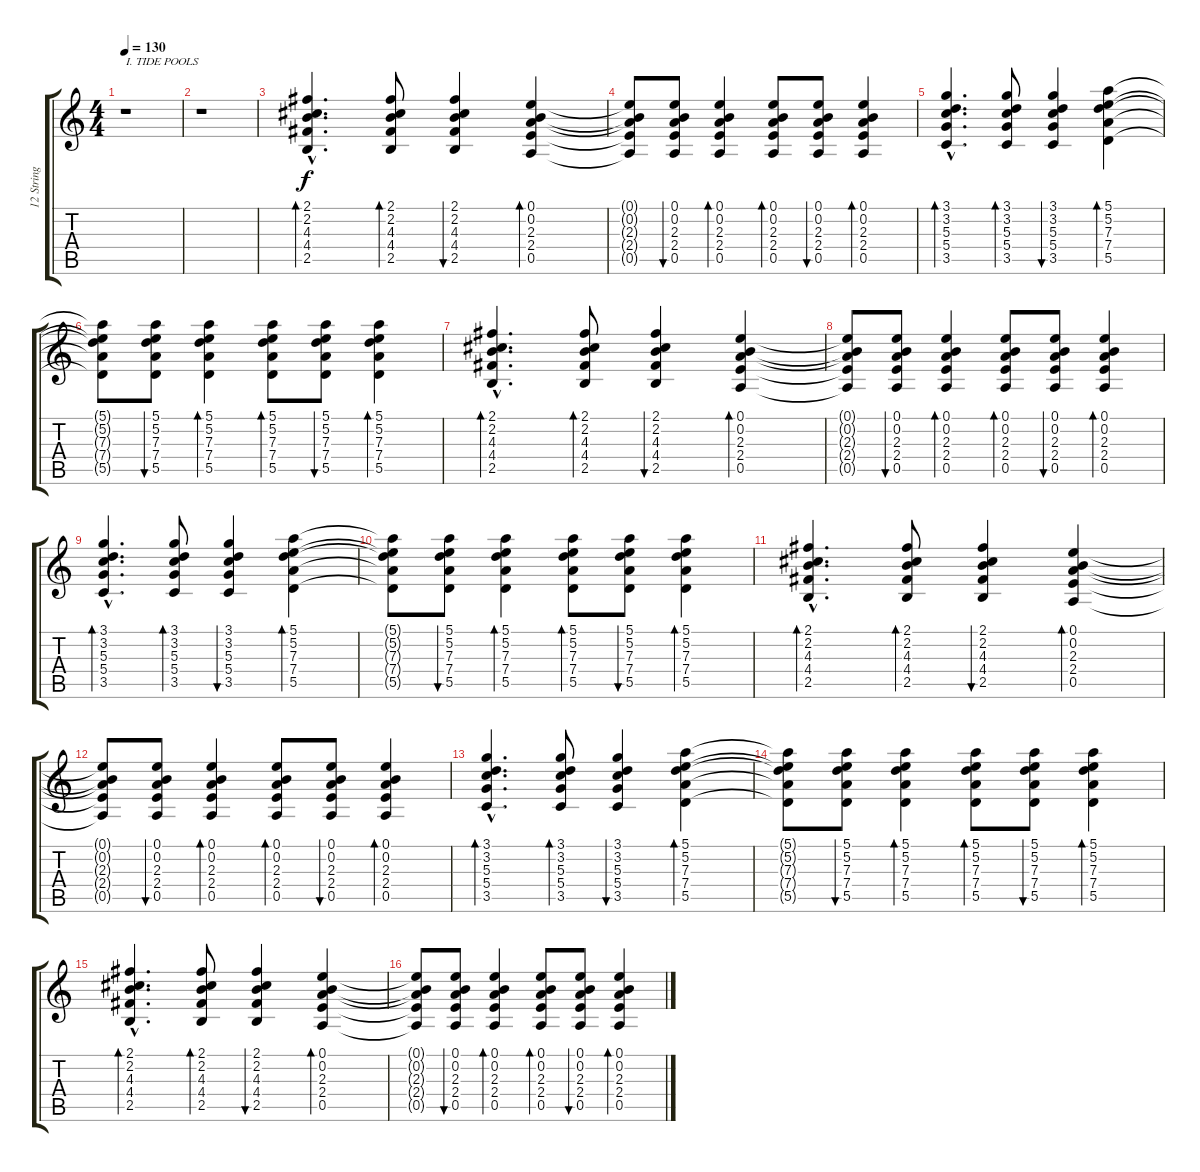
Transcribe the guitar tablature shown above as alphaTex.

\track ("12 String Acoustic" "12 String ") {instrument acousticguitarsteel}
\staff {score tabs}
\tuning (E4 B3 G3 D3 A2 E2) {hide}
\ts (4 4)
\tempo 130
\tempo 110
\tempo 130
\clef g2
\ks c
r.1{txt "I. TIDE POOLS" dy f instrument acousticguitarsteel} |
r.1 |
(2.1{hac} 2.2{hac} 4.3{hac} 4.4{hac} 2.5{hac}).4{d bd 120 balance 8} (2.1 2.2 4.3 4.4 2.5).8{bd 60} (2.1 2.2 4.3 4.4 2.5).4{bu 60} (0.1 0.2 2.3 2.4 0.5).4{bd 120} |
(0.1{t} 0.2{t} 2.3{t} 2.4{t} 0.5{t}).8 (0.1 0.2 2.3 2.4 0.5).8{bu 60} (0.1 0.2 2.3 2.4 0.5).4{bd 120} (0.1 0.2 2.3 2.4 0.5).8{bd 60} (0.1 0.2 2.3 2.4 0.5).8{bu 60} (0.1 0.2 2.3 2.4 0.5).4{bd 120} |
(3.1{hac} 3.2{hac} 5.3{hac} 5.4{hac} 3.5{hac}).4{d bd 120} (3.1 3.2 5.3 5.4 3.5).8{bd 60} (3.1 3.2 5.3 5.4 3.5).4{bu 60} (5.1 5.2 7.3 7.4 5.5).4{bd 120} |
(5.1{t} 5.2{t} 7.3{t} 7.4{t} 5.5{t}).8 (5.1 5.2 7.3 7.4 5.5).8{bu 60} (5.1 5.2 7.3 7.4 5.5).4{bd 120} (5.1 5.2 7.3 7.4 5.5).8{bd 60} (5.1 5.2 7.3 7.4 5.5).8{bu 60} (5.1 5.2 7.3 7.4 5.5).4{bd 120} |
(2.1{hac} 2.2{hac} 4.3{hac} 4.4{hac} 2.5{hac}).4{d bd 120} (2.1 2.2 4.3 4.4 2.5).8{bd 60} (2.1 2.2 4.3 4.4 2.5).4{bu 60} (0.1 0.2 2.3 2.4 0.5).4{bd 120} |
(0.1{t} 0.2{t} 2.3{t} 2.4{t} 0.5{t}).8 (0.1 0.2 2.3 2.4 0.5).8{bu 60} (0.1 0.2 2.3 2.4 0.5).4{bd 120} (0.1 0.2 2.3 2.4 0.5).8{bd 60} (0.1 0.2 2.3 2.4 0.5).8{bu 60} (0.1 0.2 2.3 2.4 0.5).4{bd 120} |
(3.1{hac} 3.2{hac} 5.3{hac} 5.4{hac} 3.5{hac}).4{d bd 120} (3.1 3.2 5.3 5.4 3.5).8{bd 60} (3.1 3.2 5.3 5.4 3.5).4{bu 60} (5.1 5.2 7.3 7.4 5.5).4{bd 120} |
(5.1{t} 5.2{t} 7.3{t} 7.4{t} 5.5{t}).8 (5.1 5.2 7.3 7.4 5.5).8{bu 60} (5.1 5.2 7.3 7.4 5.5).4{bd 120} (5.1 5.2 7.3 7.4 5.5).8{bd 60} (5.1 5.2 7.3 7.4 5.5).8{bu 60} (5.1 5.2 7.3 7.4 5.5).4{bd 120} |
(2.1{hac} 2.2{hac} 4.3{hac} 4.4{hac} 2.5{hac}).4{d bd 120} (2.1 2.2 4.3 4.4 2.5).8{bd 60} (2.1 2.2 4.3 4.4 2.5).4{bu 60} (0.1 0.2 2.3 2.4 0.5).4{bd 120} |
(0.1{t} 0.2{t} 2.3{t} 2.4{t} 0.5{t}).8 (0.1 0.2 2.3 2.4 0.5).8{bu 60} (0.1 0.2 2.3 2.4 0.5).4{bd 120} (0.1 0.2 2.3 2.4 0.5).8{bd 60} (0.1 0.2 2.3 2.4 0.5).8{bu 60} (0.1 0.2 2.3 2.4 0.5).4{bd 120} |
(3.1{hac} 3.2{hac} 5.3{hac} 5.4{hac} 3.5{hac}).4{d bd 120} (3.1 3.2 5.3 5.4 3.5).8{bd 60} (3.1 3.2 5.3 5.4 3.5).4{bu 60} (5.1 5.2 7.3 7.4 5.5).4{bd 120} |
(5.1{t} 5.2{t} 7.3{t} 7.4{t} 5.5{t}).8 (5.1 5.2 7.3 7.4 5.5).8{bu 60} (5.1 5.2 7.3 7.4 5.5).4{bd 120} (5.1 5.2 7.3 7.4 5.5).8{bd 60} (5.1 5.2 7.3 7.4 5.5).8{bu 60} (5.1 5.2 7.3 7.4 5.5).4{bd 120} |
(2.1{hac} 2.2{hac} 4.3{hac} 4.4{hac} 2.5{hac}).4{d bd 120} (2.1 2.2 4.3 4.4 2.5).8{bd 60} (2.1 2.2 4.3 4.4 2.5).4{bu 60} (0.1 0.2 2.3 2.4 0.5).4{bd 120} |
(0.1{t} 0.2{t} 2.3{t} 2.4{t} 0.5{t}).8 (0.1 0.2 2.3 2.4 0.5).8{bu 60} (0.1 0.2 2.3 2.4 0.5).4{bd 120} (0.1 0.2 2.3 2.4 0.5).8{bd 60} (0.1 0.2 2.3 2.4 0.5).8{bu 60} (0.1 0.2 2.3 2.4 0.5).4{bd 120}
